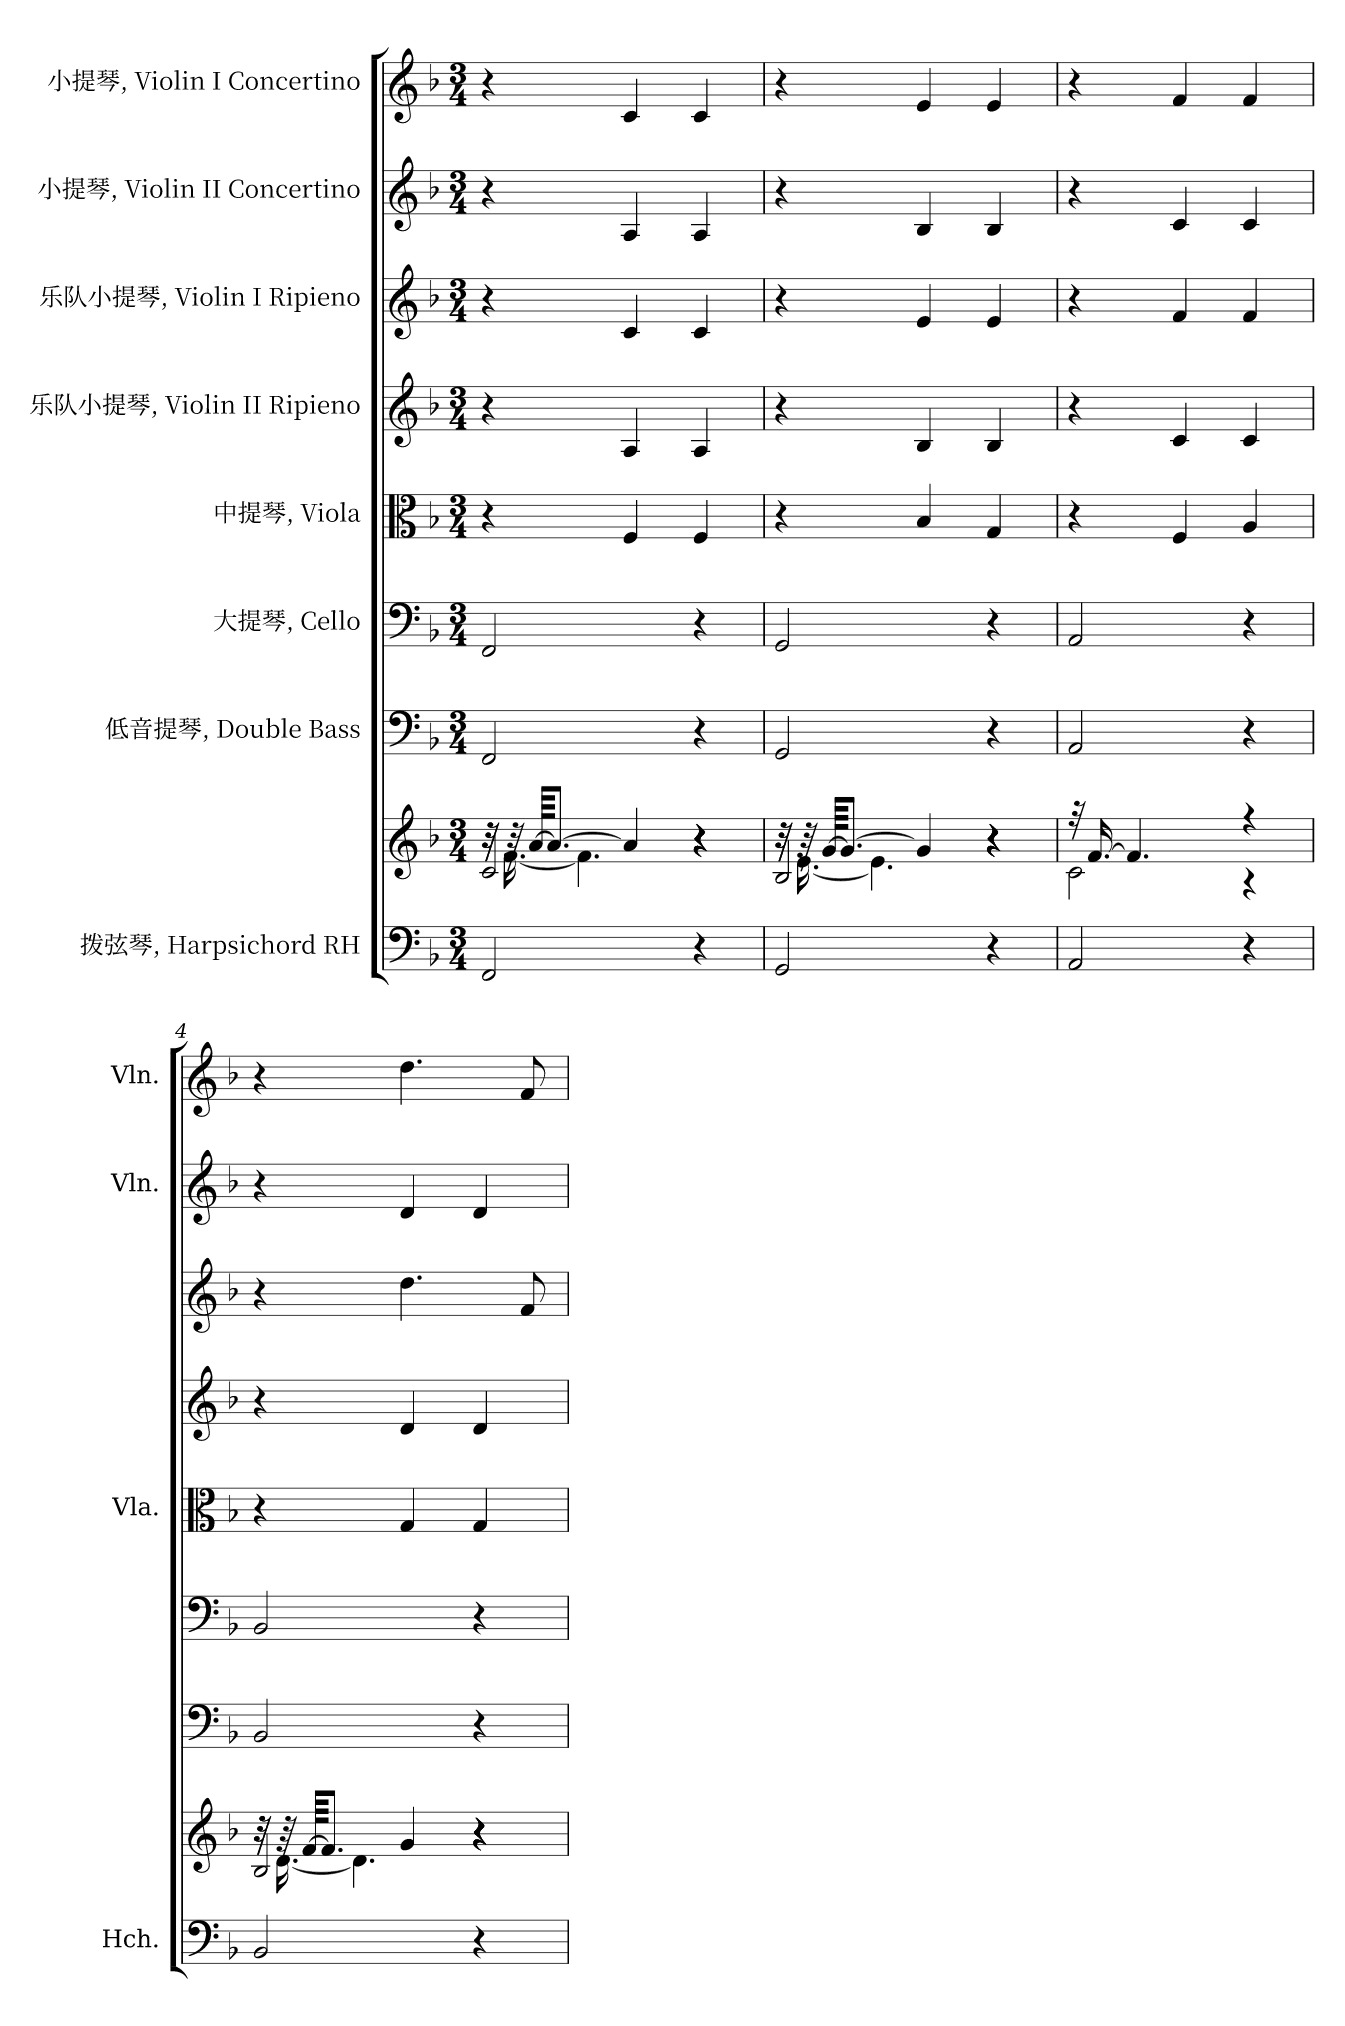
**kern	**kern	**kern	**kern	**kern	**kern	**kern	**kern	**kern
*part8	*part8	*part7	*part6	*part5	*part4	*part3	*part2	*part1
*staff9	*staff8	*staff7	*staff6	*staff5	*staff4	*staff3	*staff2	*staff1
*I"拨弦琴, Harpsichord RH	*	*I"低音提琴, Double Bass	*I"大提琴, Cello	*I"中提琴, Viola	*I"乐队小提琴, Violin II Ripieno	*I"乐队小提琴, Violin I Ripieno	*I"小提琴, Violin II Concertino	*I"小提琴, Violin I Concertino
*I'Hch.	*	*	*	*I'Vla.	*	*	*I'Vln.	*I'Vln.
*clefF4	*clefG2	*clefF4	*clefF4	*clefC3	*clefG2	*clefG2	*clefG2	*clefG2
*	*	*ITrd7c12	*	*	*	*	*	*
*k[b-]	*k[b-]	*k[b-]	*k[b-]	*k[b-]	*k[b-]	*k[b-]	*k[b-]	*k[b-]
*M3/4	*M3/4	*M3/4	*M3/4	*M3/4	*M3/4	*M3/4	*M3/4	*M3/4
*MM38	*MM38	*MM38	*MM38	*MM38	*MM38	*MM38	*MM38	*MM38
=1	=1	=1	=1	=1	=1	=1	=1	=1
*	*^	*	*	*	*	*	*	*
*	*	*^	*	*	*	*	*	*	*
2FF/	32r	32r	2c/	2FFF/	2FF/	4r	4r	4r	4r	4r
.	64r	[16.f\	.	.	.	.	.	.	.	.
.	[64a/KKKL	.	.	.	.	.	.	.	.	.
.	8.a/J_	.	.	.	.	.	.	.	.	.
.	.	4.f\]	.	.	.	.	.	.	.	.
.	4a/]	.	.	.	.	4F/	4A/	4c/	4A/	4c/
4r	4r	4r	4r	4r	4r	4F/	4A/	4c/	4A/	4c/
=2	=2	=2	=2	=2	=2	=2	=2	=2	=2	=2
2GG/	32r	32r	2B-/	2GGG/	2GG/	4r	4r	4r	4r	4r
.	64r	[16.e\	.	.	.	.	.	.	.	.
.	[64g/KKKL	.	.	.	.	.	.	.	.	.
.	8.g/J_	.	.	.	.	.	.	.	.	.
.	.	4.e\]	.	.	.	.	.	.	.	.
.	4g/]	.	.	.	.	4B-/	4B-/	4e/	4B-/	4e/
4r	4r	4r	4r	4r	4r	4G/	4B-/	4e/	4B-/	4e/
*	*	*v	*v	*	*	*	*	*	*	*
=3	=3	=3	=3	=3	=3	=3	=3	=3	=3
2AA/	32r	2c\	2AAA/	2AA/	4r	4r	4r	4r	4r
.	[16.f/	.	.	.	.	.	.	.	.
.	4.f/]	.	.	.	.	.	.	.	.
.	.	.	.	.	4F/	4c/	4f/	4c/	4f/
4r	4r	4r	4r	4r	4A/	4c/	4f/	4c/	4f/
!!LO:PB:g=z
=4	=4	=4	=4	=4	=4	=4	=4	=4	=4
*	*	*^	*	*	*	*	*	*	*
2BB-/	32r	32r	2B-/	2BBB-/	2BB-/	4r	4r	4r	4r	4r
.	64r	[16.d\	.	.	.	.	.	.	.	.
.	[64f/KKKL	.	.	.	.	.	.	.	.	.
.	8.f/J]	.	.	.	.	.	.	.	.	.
.	.	4.d\]	.	.	.	.	.	.	.	.
.	4g/	.	.	.	.	4G/	4d/	4.dd\	4d/	4.dd\
4r	4r	4r	4r	4r	4r	4G/	4d/	.	4d/	.
.	.	.	.	.	.	.	.	8f/	.	8f/
*	*v	*v	*v	*	*	*	*	*	*	*
=	=	=	=	=	=	=	=	=
*-	*-	*-	*-	*-	*-	*-	*-	*-
